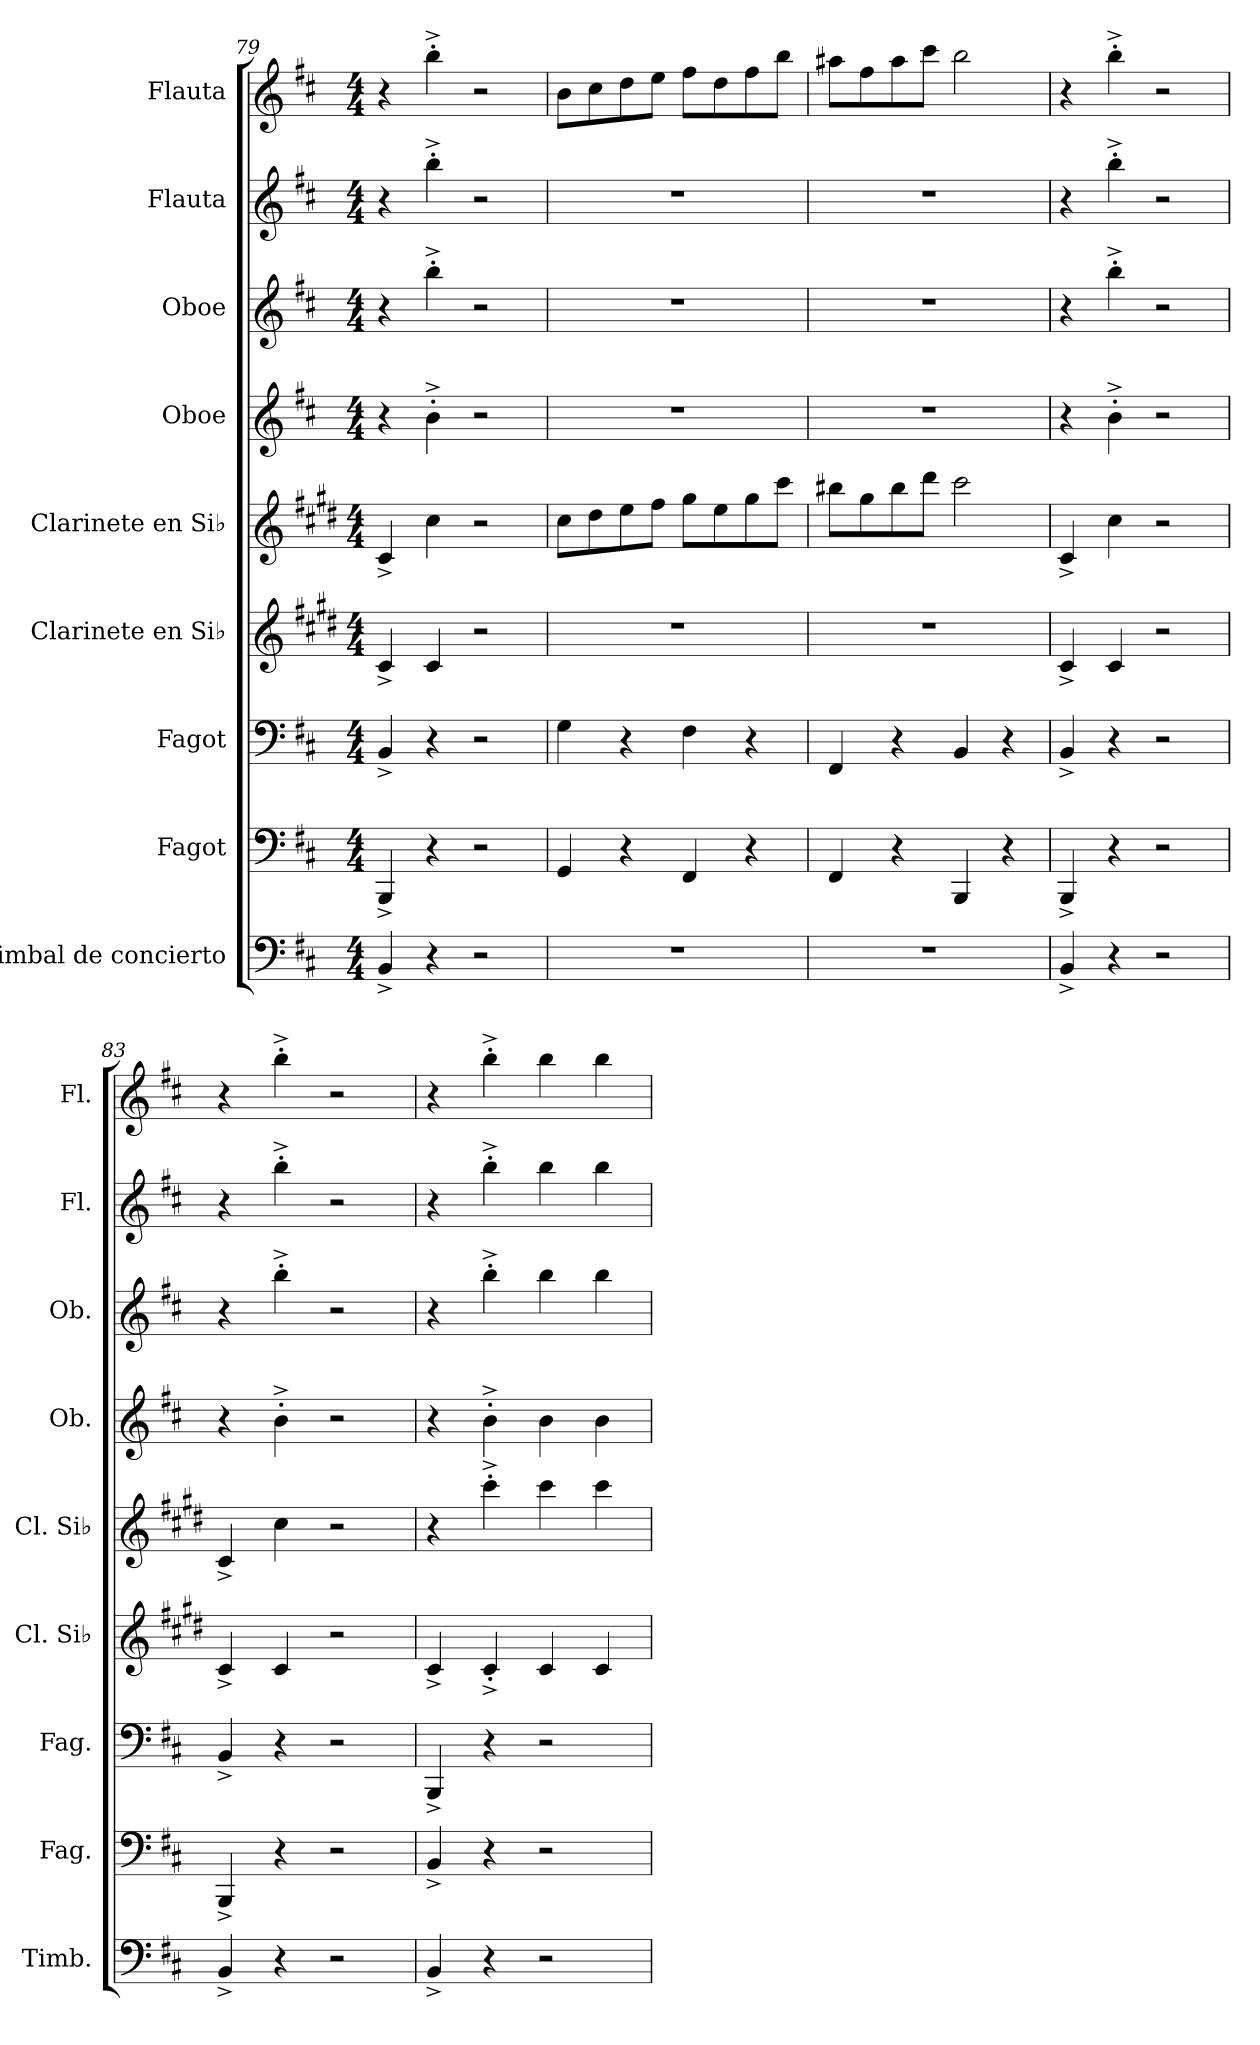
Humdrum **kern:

**kern	**kern	**kern	**kern	**kern	**kern	**kern	**kern	**kern
*part9	*part8	*part7	*part6	*part5	*part4	*part3	*part2	*part1
*staff9	*staff8	*staff7	*staff6	*staff5	*staff4	*staff3	*staff2	*staff1
*I"Timbal de concierto	*I"Fagot	*I"Fagot	*I"Clarinete en Si♭	*I"Clarinete en Si♭	*I"Oboe	*I"Oboe	*I"Flauta	*I"Flauta
*I'Timb.	*I'Fag.	*I'Fag.	*I'Cl. Si♭	*I'Cl. Si♭	*I'Ob.	*I'Ob.	*I'Fl.	*I'Fl.
*clefF4	*clefF4	*clefF4	*clefG2	*clefG2	*clefG2	*clefG2	*clefG2	*clefG2
*	*	*	*ITrd1c2	*ITrd1c2	*	*	*	*
*k[f#c#]	*k[f#c#]	*k[f#c#]	*k[f#c#]	*k[f#c#]	*k[f#c#]	*k[f#c#]	*k[f#c#]	*k[f#c#]
*M4/4	*M4/4	*M4/4	*M4/4	*M4/4	*M4/4	*M4/4	*M4/4	*M4/4
=79	=79	=79	=79	=79	=79	=79	=79	=79
4BB^/	4BBB^/	4BB^/	4B^/	4B^/	4r	4r	4r	4r
4r	4r	4r	4B/	4b\	4b'^\	4bb'^\	4bb'^\	4bb'^\
2r	2r	2r	2r	2r	2r	2r	2r	2r
=80	=80	=80	=80	=80	=80	=80	=80	=80
1r	4GG/	4G\	1r	8b\L	1r	1r	1r	8b\L
.	.	.	.	8cc#\	.	.	.	8cc#\
.	4r	4r	.	8dd\	.	.	.	8dd\
.	.	.	.	8ee\J	.	.	.	8ee\J
.	4FF#/	4F#\	.	8ff#\L	.	.	.	8ff#\L
.	.	.	.	8dd\	.	.	.	8dd\
.	4r	4r	.	8ff#\	.	.	.	8ff#\
.	.	.	.	8bb\J	.	.	.	8bb\J
!!LO:PB:g=z
=81	=81	=81	=81	=81	=81	=81	=81	=81
1r	4FF#/	4FF#/	1r	8aa#X\L	1r	1r	1r	8aa#X\L
.	.	.	.	8ff#\	.	.	.	8ff#\
.	4r	4r	.	8aa#\	.	.	.	8aa#\
.	.	.	.	8ccc#\J	.	.	.	8ccc#\J
.	4BBB/	4BB/	.	2bb\	.	.	.	2bb\
.	4r	4r	.	.	.	.	.	.
=82	=82	=82	=82	=82	=82	=82	=82	=82
4BB^/	4BBB^/	4BB^/	4B^/	4B^/	4r	4r	4r	4r
4r	4r	4r	4B/	4b\	4b'^\	4bb'^\	4bb'^\	4bb'^\
2r	2r	2r	2r	2r	2r	2r	2r	2r
=83	=83	=83	=83	=83	=83	=83	=83	=83
4BB^/	4BBB^/	4BB^/	4B^/	4B^/	4r	4r	4r	4r
4r	4r	4r	4B/	4b\	4b'^\	4bb'^\	4bb'^\	4bb'^\
2r	2r	2r	2r	2r	2r	2r	2r	2r
=84	=84	=84	=84	=84	=84	=84	=84	=84
4BB^/	4BB^/	4BBB^/	4B^/	4r	4r	4r	4r	4r
4r	4r	4r	4B'^/	4bb'^\	4b'^\	4bb'^\	4bb'^\	4bb'^\
2r	2r	2r	4B/	4bb\	4b\	4bb\	4bb\	4bb\
.	.	.	4B/	4bb\	4b\	4bb\	4bb\	4bb\
=	=	=	=	=	=	=	=	=
*-	*-	*-	*-	*-	*-	*-	*-	*-
